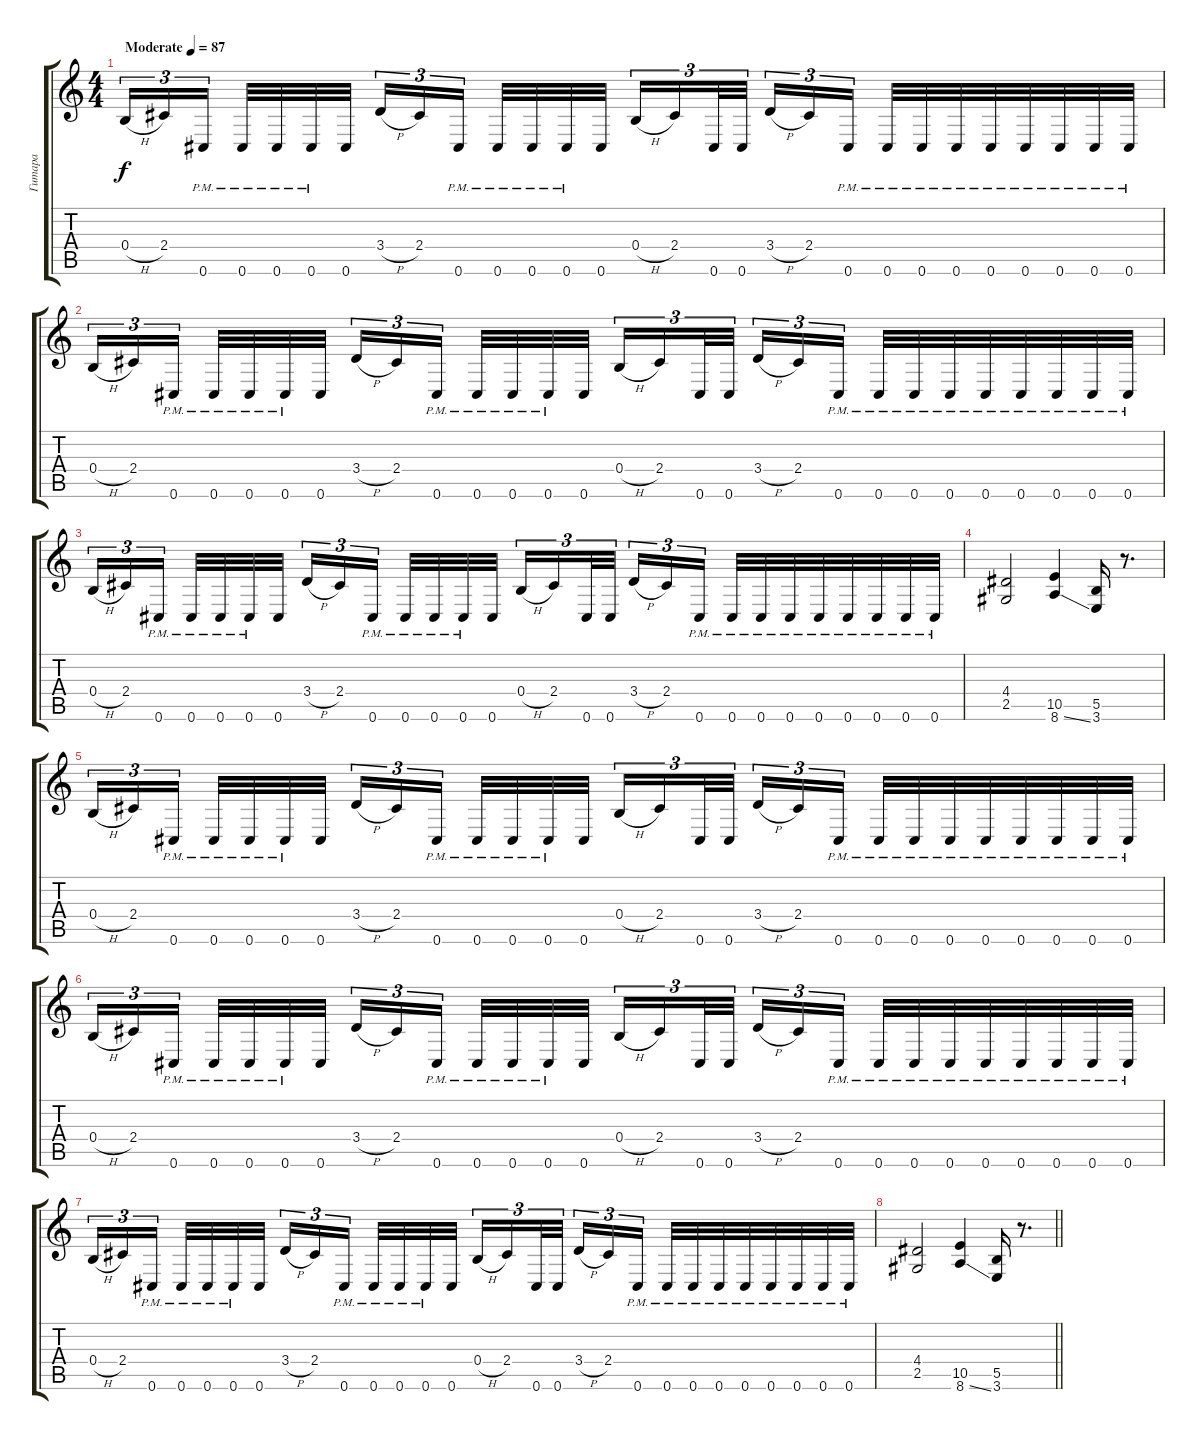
\track ("Гитара" "Гитара") {instrument overdrivenguitar}
\staff {score tabs}
\tuning (Db4 Ab3 E3 B2 Gb2 Db2) {hide}
\ts (4 4)
\tempo (87 "Moderate")
\clef g2
\ks c
0.4{h}.16{tu (3 2) dy f instrument overdrivenguitar} 2.4.16{tu (3 2)} 0.6{pm}.16{tu (3 2) beam splitsecondary} 0.6{pm}.32 0.6{pm}.32 0.6{pm}.32 0.6.32 3.4{h}.16{tu (3 2)} 2.4.16{tu (3 2)} 0.6{pm}.16{tu (3 2) beam splitsecondary} 0.6{pm}.32 0.6{pm}.32 0.6{pm}.32 0.6.32 0.4{h}.16{tu (3 2)} 2.4.16{tu (3 2)} 0.6.32{tu (3 2)} 0.6.32{tu (3 2) beam splitsecondary} 3.4{h}.16{tu (3 2)} 2.4.16{tu (3 2)} 0.6{pm}.16{tu (3 2)} 0.6{pm}.32 0.6{pm}.32 0.6{pm}.32 0.6{pm}.32 0.6{pm}.32 0.6{pm}.32 0.6{pm}.32 0.6{pm}.32 |
0.4{h}.16{tu (3 2)} 2.4.16{tu (3 2)} 0.6{pm}.16{tu (3 2) beam splitsecondary} 0.6{pm}.32 0.6{pm}.32 0.6{pm}.32 0.6.32 3.4{h}.16{tu (3 2)} 2.4.16{tu (3 2)} 0.6{pm}.16{tu (3 2) beam splitsecondary} 0.6{pm}.32 0.6{pm}.32 0.6{pm}.32 0.6.32 0.4{h}.16{tu (3 2)} 2.4.16{tu (3 2)} 0.6.32{tu (3 2)} 0.6.32{tu (3 2) beam splitsecondary} 3.4{h}.16{tu (3 2)} 2.4.16{tu (3 2)} 0.6{pm}.16{tu (3 2)} 0.6{pm}.32 0.6{pm}.32 0.6{pm}.32 0.6{pm}.32 0.6{pm}.32 0.6{pm}.32 0.6{pm}.32 0.6{pm}.32 |
0.4{h}.16{tu (3 2)} 2.4.16{tu (3 2)} 0.6{pm}.16{tu (3 2) beam splitsecondary} 0.6{pm}.32 0.6{pm}.32 0.6{pm}.32 0.6.32 3.4{h}.16{tu (3 2)} 2.4.16{tu (3 2)} 0.6{pm}.16{tu (3 2) beam splitsecondary} 0.6{pm}.32 0.6{pm}.32 0.6{pm}.32 0.6.32 0.4{h}.16{tu (3 2)} 2.4.16{tu (3 2)} 0.6.32{tu (3 2)} 0.6.32{tu (3 2) beam splitsecondary} 3.4{h}.16{tu (3 2)} 2.4.16{tu (3 2)} 0.6{pm}.16{tu (3 2)} 0.6{pm}.32 0.6{pm}.32 0.6{pm}.32 0.6{pm}.32 0.6{pm}.32 0.6{pm}.32 0.6{pm}.32 0.6{pm}.32 |
(4.4 2.5).2 (10.5 8.6{ss}).4 (5.5 3.6).16 r.8{d} |
0.4{h}.16{tu (3 2)} 2.4.16{tu (3 2)} 0.6{pm}.16{tu (3 2) beam splitsecondary} 0.6{pm}.32 0.6{pm}.32 0.6{pm}.32 0.6.32 3.4{h}.16{tu (3 2)} 2.4.16{tu (3 2)} 0.6{pm}.16{tu (3 2) beam splitsecondary} 0.6{pm}.32 0.6{pm}.32 0.6{pm}.32 0.6.32 0.4{h}.16{tu (3 2)} 2.4.16{tu (3 2)} 0.6.32{tu (3 2)} 0.6.32{tu (3 2) beam splitsecondary} 3.4{h}.16{tu (3 2)} 2.4.16{tu (3 2)} 0.6{pm}.16{tu (3 2)} 0.6{pm}.32 0.6{pm}.32 0.6{pm}.32 0.6{pm}.32 0.6{pm}.32 0.6{pm}.32 0.6{pm}.32 0.6{pm}.32 |
0.4{h}.16{tu (3 2)} 2.4.16{tu (3 2)} 0.6{pm}.16{tu (3 2) beam splitsecondary} 0.6{pm}.32 0.6{pm}.32 0.6{pm}.32 0.6.32 3.4{h}.16{tu (3 2)} 2.4.16{tu (3 2)} 0.6{pm}.16{tu (3 2) beam splitsecondary} 0.6{pm}.32 0.6{pm}.32 0.6{pm}.32 0.6.32 0.4{h}.16{tu (3 2)} 2.4.16{tu (3 2)} 0.6.32{tu (3 2)} 0.6.32{tu (3 2) beam splitsecondary} 3.4{h}.16{tu (3 2)} 2.4.16{tu (3 2)} 0.6{pm}.16{tu (3 2)} 0.6{pm}.32 0.6{pm}.32 0.6{pm}.32 0.6{pm}.32 0.6{pm}.32 0.6{pm}.32 0.6{pm}.32 0.6{pm}.32 |
0.4{h}.16{tu (3 2)} 2.4.16{tu (3 2)} 0.6{pm}.16{tu (3 2) beam splitsecondary} 0.6{pm}.32 0.6{pm}.32 0.6{pm}.32 0.6.32 3.4{h}.16{tu (3 2)} 2.4.16{tu (3 2)} 0.6{pm}.16{tu (3 2) beam splitsecondary} 0.6{pm}.32 0.6{pm}.32 0.6{pm}.32 0.6.32 0.4{h}.16{tu (3 2)} 2.4.16{tu (3 2)} 0.6.32{tu (3 2)} 0.6.32{tu (3 2) beam splitsecondary} 3.4{h}.16{tu (3 2)} 2.4.16{tu (3 2)} 0.6{pm}.16{tu (3 2)} 0.6{pm}.32 0.6{pm}.32 0.6{pm}.32 0.6{pm}.32 0.6{pm}.32 0.6{pm}.32 0.6{pm}.32 0.6{pm}.32 |
\barLineRight lightlight
(4.4 2.5).2 (10.5 8.6{ss}).4 (5.5 3.6).16 r.8{d}
